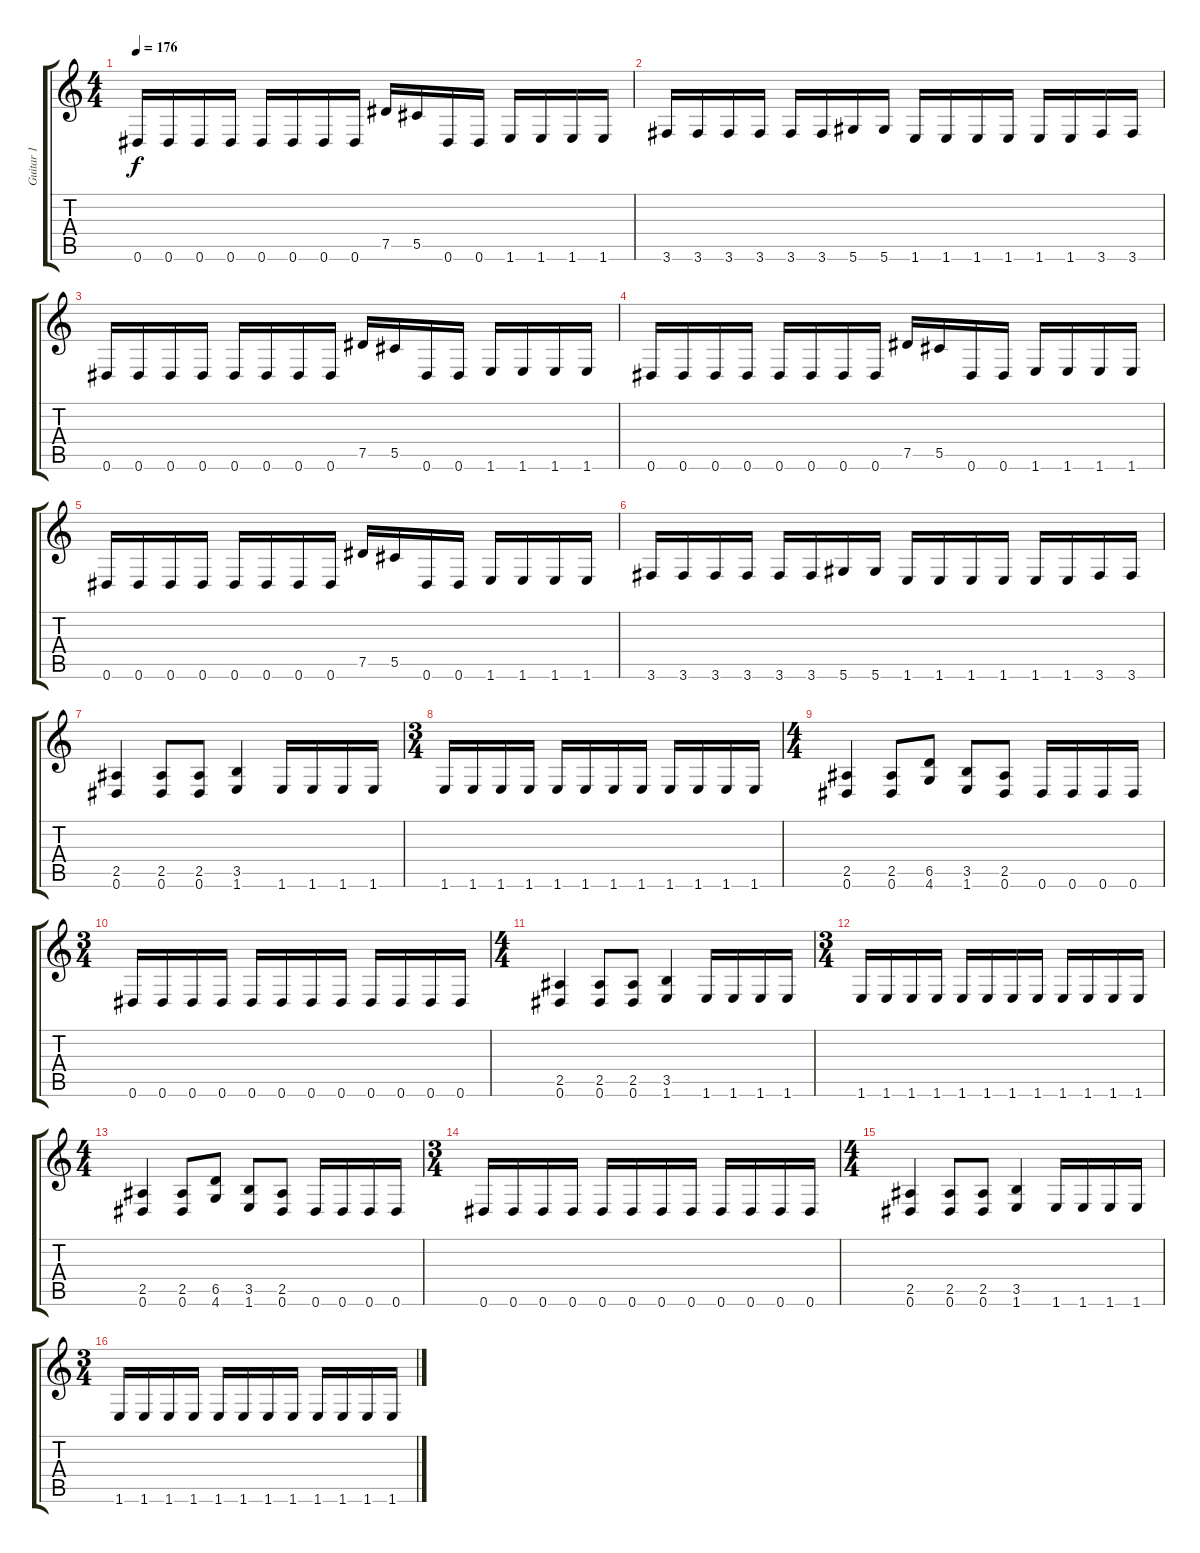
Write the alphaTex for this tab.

\track ("Guitar 1" "Guitar 1") {instrument distortionguitar}
\staff {score tabs}
\tuning (Eb4 Bb3 Gb3 Db3 Ab2 Eb2) {hide}
\ts (4 4)
\tempo 176
\clef g2
\ks c
0.6.16{dy f} 0.6.16 0.6.16 0.6.16 0.6.16 0.6.16 0.6.16 0.6.16 7.5.16 5.5.16 0.6.16 0.6.16 1.6.16 1.6.16 1.6.16 1.6.16 |
3.6.16 3.6.16 3.6.16 3.6.16 3.6.16 3.6.16 5.6.16 5.6.16 1.6.16 1.6.16 1.6.16 1.6.16 1.6.16 1.6.16 3.6.16 3.6.16 |
0.6.16 0.6.16 0.6.16 0.6.16 0.6.16 0.6.16 0.6.16 0.6.16 7.5.16 5.5.16 0.6.16 0.6.16 1.6.16 1.6.16 1.6.16 1.6.16 |
0.6.16 0.6.16 0.6.16 0.6.16 0.6.16 0.6.16 0.6.16 0.6.16 7.5.16 5.5.16 0.6.16 0.6.16 1.6.16 1.6.16 1.6.16 1.6.16 |
0.6.16 0.6.16 0.6.16 0.6.16 0.6.16 0.6.16 0.6.16 0.6.16 7.5.16 5.5.16 0.6.16 0.6.16 1.6.16 1.6.16 1.6.16 1.6.16 |
3.6.16 3.6.16 3.6.16 3.6.16 3.6.16 3.6.16 5.6.16 5.6.16 1.6.16 1.6.16 1.6.16 1.6.16 1.6.16 1.6.16 3.6.16 3.6.16 |
(2.5 0.6).4 (2.5 0.6).8 (2.5 0.6).8 (3.5 1.6).4 1.6.16 1.6.16 1.6.16 1.6.16 |
\ts (3 4)
1.6.16 1.6.16 1.6.16 1.6.16 1.6.16 1.6.16 1.6.16 1.6.16 1.6.16 1.6.16 1.6.16 1.6.16 |
\ts (4 4)
(2.5 0.6).4 (2.5 0.6).8 (6.5 4.6).8 (3.5 1.6).8 (2.5 0.6).8 0.6.16 0.6.16 0.6.16 0.6.16 |
\ts (3 4)
0.6.16 0.6.16 0.6.16 0.6.16 0.6.16 0.6.16 0.6.16 0.6.16 0.6.16 0.6.16 0.6.16 0.6.16 |
\ts (4 4)
(2.5 0.6).4 (2.5 0.6).8 (2.5 0.6).8 (3.5 1.6).4 1.6.16 1.6.16 1.6.16 1.6.16 |
\ts (3 4)
1.6.16 1.6.16 1.6.16 1.6.16 1.6.16 1.6.16 1.6.16 1.6.16 1.6.16 1.6.16 1.6.16 1.6.16 |
\ts (4 4)
(2.5 0.6).4 (2.5 0.6).8 (6.5 4.6).8 (3.5 1.6).8 (2.5 0.6).8 0.6.16 0.6.16 0.6.16 0.6.16 |
\ts (3 4)
0.6.16 0.6.16 0.6.16 0.6.16 0.6.16 0.6.16 0.6.16 0.6.16 0.6.16 0.6.16 0.6.16 0.6.16 |
\ts (4 4)
(2.5 0.6).4 (2.5 0.6).8 (2.5 0.6).8 (3.5 1.6).4 1.6.16 1.6.16 1.6.16 1.6.16 |
\ts (3 4)
1.6.16 1.6.16 1.6.16 1.6.16 1.6.16 1.6.16 1.6.16 1.6.16 1.6.16 1.6.16 1.6.16 1.6.16
